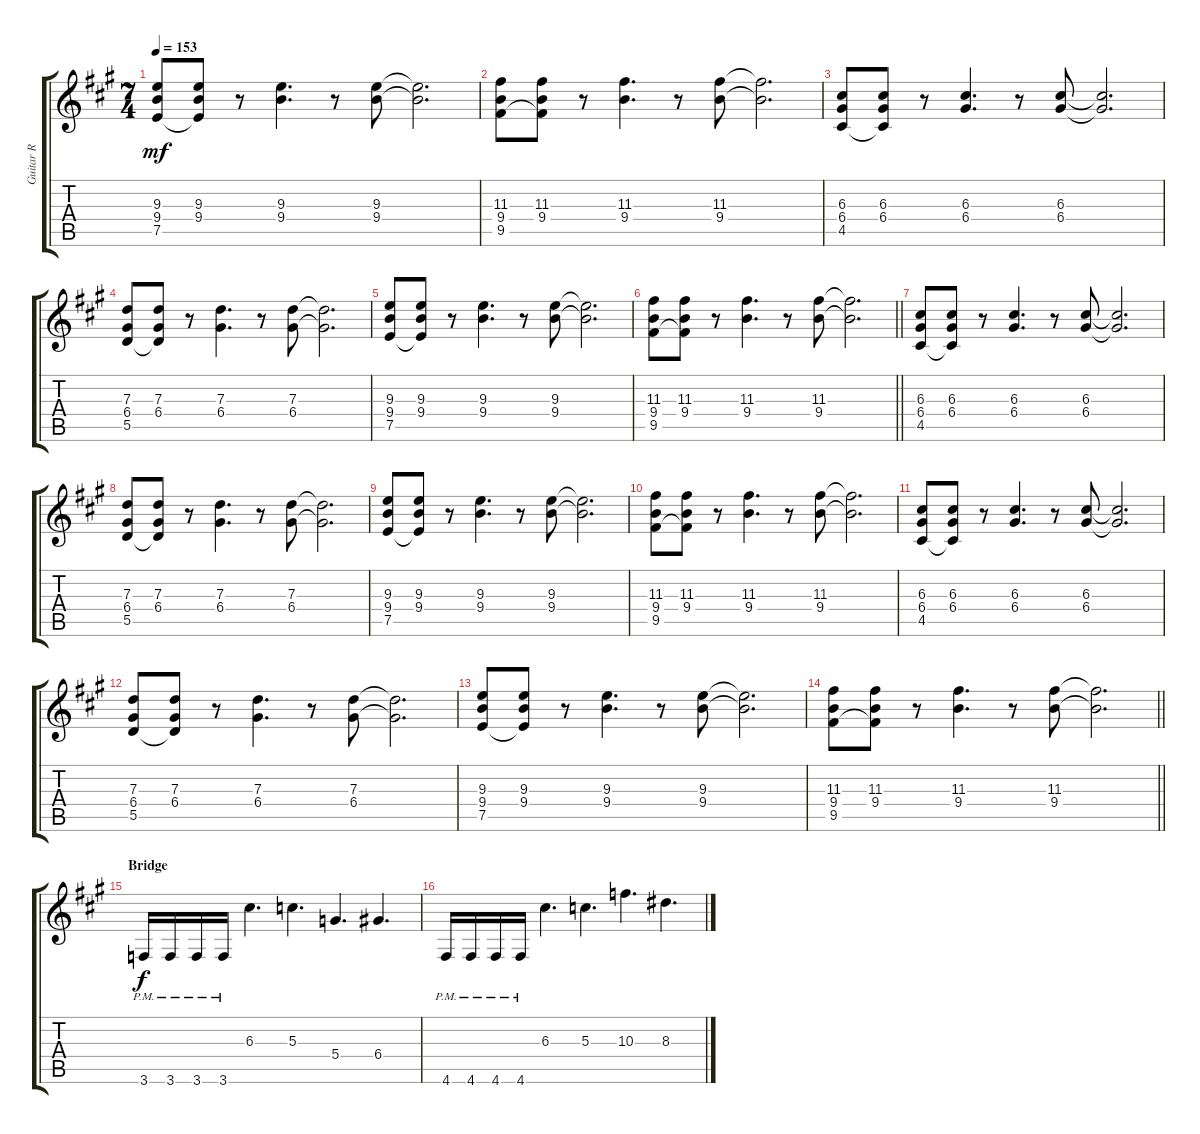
\track ("Guitar R" "Guitar R") {instrument distortionguitar}
\staff {score tabs}
\tuning (E4 B3 G3 D3 A2 D2) {hide}
\ts (7 4)
\tempo 153
\clef g2
\ks a
(9.3 9.4 7.5).8{dy mf} (9.3 9.4 7.5{t}).8 r.8 (9.3 9.4).4{d} r.8 (9.3 9.4).8 (9.3{t} 9.4{t}).2{d} |
(11.3 9.4 9.5).8 (11.3 9.4 9.5{t}).8 r.8 (11.3 9.4).4{d} r.8 (11.3 9.4).8 (11.3{t} 9.4{t}).2{d} |
(6.3 6.4 4.5).8 (6.3 6.4 4.5{t}).8 r.8 (6.3 6.4).4{d} r.8 (6.3 6.4).8 (6.3{t} 6.4{t}).2{d} |
(7.3 6.4 5.5).8 (7.3 6.4 5.5{t}).8 r.8 (7.3 6.4).4{d} r.8 (7.3 6.4).8 (7.3{t} 6.4{t}).2{d} |
(9.3 9.4 7.5).8 (9.3 9.4 7.5{t}).8 r.8 (9.3 9.4).4{d} r.8 (9.3 9.4).8 (9.3{t} 9.4{t}).2{d} |
\barLineRight lightlight
(11.3 9.4 9.5).8 (11.3 9.4 9.5{t}).8 r.8 (11.3 9.4).4{d} r.8 (11.3 9.4).8 (11.3{t} 9.4{t}).2{d} |
(6.3 6.4 4.5).8 (6.3 6.4 4.5{t}).8 r.8 (6.3 6.4).4{d} r.8 (6.3 6.4).8 (6.3{t} 6.4{t}).2{d} |
(7.3 6.4 5.5).8 (7.3 6.4 5.5{t}).8 r.8 (7.3 6.4).4{d} r.8 (7.3 6.4).8 (7.3{t} 6.4{t}).2{d} |
(9.3 9.4 7.5).8 (9.3 9.4 7.5{t}).8 r.8 (9.3 9.4).4{d} r.8 (9.3 9.4).8 (9.3{t} 9.4{t}).2{d} |
(11.3 9.4 9.5).8 (11.3 9.4 9.5{t}).8 r.8 (11.3 9.4).4{d} r.8 (11.3 9.4).8 (11.3{t} 9.4{t}).2{d} |
(6.3 6.4 4.5).8 (6.3 6.4 4.5{t}).8 r.8 (6.3 6.4).4{d} r.8 (6.3 6.4).8 (6.3{t} 6.4{t}).2{d} |
(7.3 6.4 5.5).8 (7.3 6.4 5.5{t}).8 r.8 (7.3 6.4).4{d} r.8 (7.3 6.4).8 (7.3{t} 6.4{t}).2{d} |
(9.3 9.4 7.5).8 (9.3 9.4 7.5{t}).8 r.8 (9.3 9.4).4{d} r.8 (9.3 9.4).8 (9.3{t} 9.4{t}).2{d} |
\barLineRight lightlight
(11.3 9.4 9.5).8 (11.3 9.4 9.5{t}).8 r.8 (11.3 9.4).4{d} r.8 (11.3 9.4).8 (11.3{t} 9.4{t}).2{d} |
\section ("" "Bridge")
3.6{pm}.16{dy f} 3.6{pm}.16 3.6{pm}.16 3.6{pm}.16 6.3.4{d} 5.3.4{d} 5.4.4{d} 6.4.4{d} |
4.6{pm}.16 4.6{pm}.16 4.6{pm}.16 4.6{pm}.16 6.3.4{d} 5.3.4{d} 10.3.4{d} 8.3.4{d}
